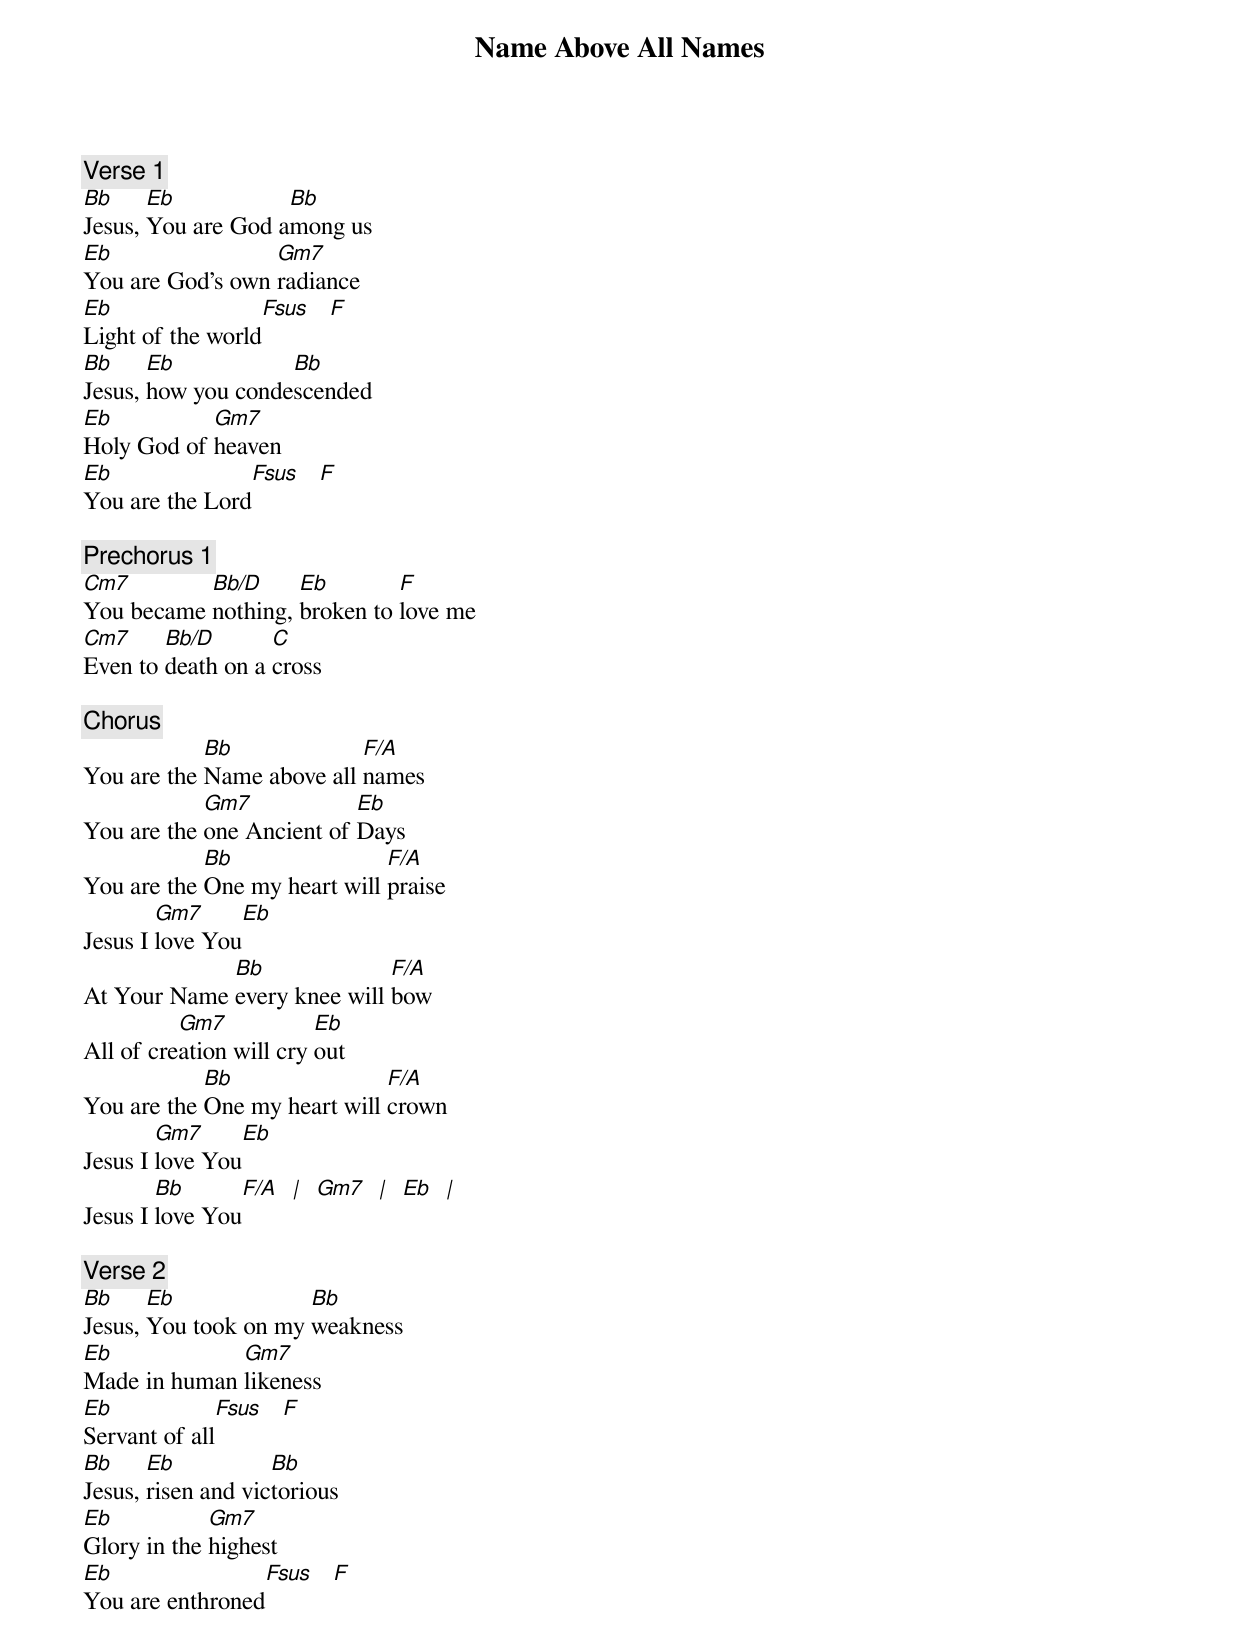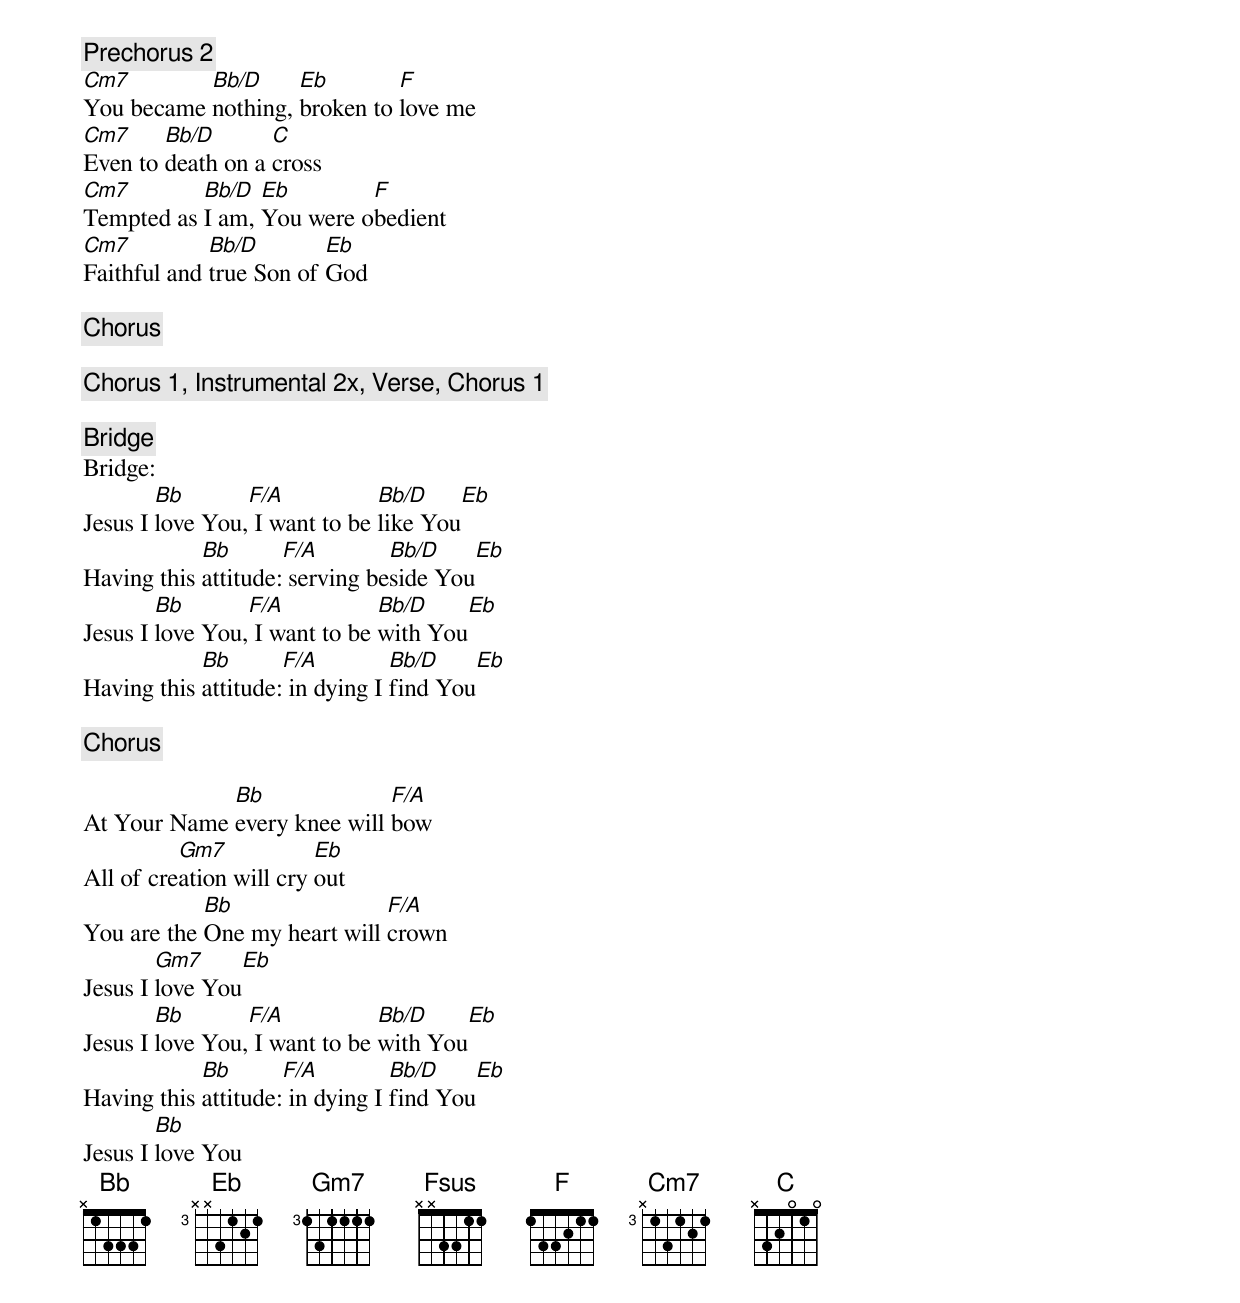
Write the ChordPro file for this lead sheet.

{title: Name Above All Names}
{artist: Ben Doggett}
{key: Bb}
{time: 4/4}
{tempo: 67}
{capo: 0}

{comment: Verse 1}
[Bb]Jesus, [Eb]You are God a[Bb]mong us
[Eb]You are God’s own [Gm7]radiance
[Eb]Light of the world[Fsus]   [F]
[Bb]Jesus, [Eb]how you conde[Bb]scended
[Eb]Holy God of [Gm7]heaven
[Eb]You are the Lord[Fsus]   [F]

{comment: Prechorus 1}
[Cm7]You became [Bb/D]nothing, [Eb]broken to [F]love me
[Cm7]Even to [Bb/D]death on a [C]cross

{comment: Chorus}
You are the [Bb]Name above all [F/A]names
You are the [Gm7]one Ancient of [Eb]Days
You are the [Bb]One my heart will [F/A]praise
Jesus I [Gm7]love You[Eb]
At Your Name [Bb]every knee will [F/A]bow
All of cre[Gm7]ation will cry [Eb]out
You are the [Bb]One my heart will [F/A]crown
Jesus I [Gm7]love You[Eb]
Jesus I [Bb]love You[F/A]  [|]  [Gm7]  [|]  [Eb]  [|]

{comment: Verse 2}
[Bb]Jesus, [Eb]You took on my [Bb]weakness
[Eb]Made in human [Gm7]likeness
[Eb]Servant of all[Fsus]   [F]
[Bb]Jesus, [Eb]risen and vic[Bb]torious
[Eb]Glory in the [Gm7]highest
[Eb]You are enthroned[Fsus]   [F]

{comment: Prechorus 2}
[Cm7]You became [Bb/D]nothing, [Eb]broken to [F]love me
[Cm7]Even to [Bb/D]death on a [C]cross
[Cm7]Tempted as [Bb/D]I am, [Eb]You were o[F]bedient
[Cm7]Faithful and [Bb/D]true Son of [Eb]God

{comment: Chorus}

{comment: Chorus 1, Instrumental 2x, Verse, Chorus 1}

{comment: Bridge}
Bridge:
Jesus I [Bb]love You,[F/A] I want to be [Bb/D]like You[Eb]
Having this [Bb]attitude:[F/A] serving be[Bb/D]side You[Eb]
Jesus I [Bb]love You,[F/A] I want to be [Bb/D]with You[Eb]
Having this [Bb]attitude:[F/A] in dying I [Bb/D]find You[Eb]

{comment: Chorus}

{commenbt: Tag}
At Your Name [Bb]every knee will [F/A]bow
All of cre[Gm7]ation will cry [Eb]out
You are the [Bb]One my heart will [F/A]crown
Jesus I [Gm7]love You[Eb]
Jesus I [Bb]love You,[F/A] I want to be [Bb/D]with You[Eb]
Having this [Bb]attitude:[F/A] in dying I [Bb/D]find You[Eb]
Jesus I [Bb]love You
